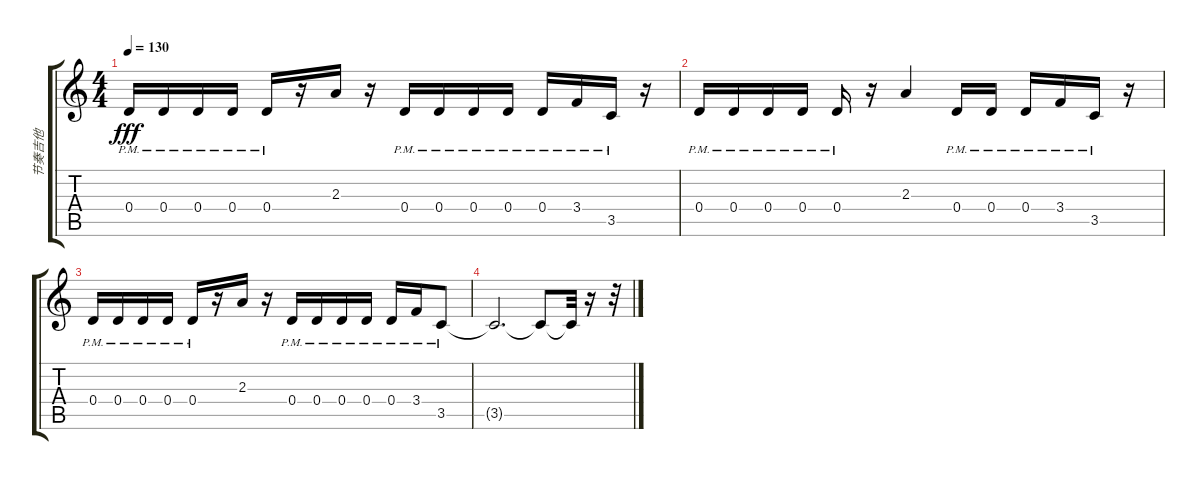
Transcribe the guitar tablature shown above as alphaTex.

\track ("节奏吉他" "节奏吉他") {instrument distortionguitar}
\staff {score tabs}
\tuning (E4 B3 G3 D3 A2 E2) {hide}
\ts (4 4)
\tempo 130
\clef g2
\ks c
0.4{pm}.16{dy fff} 0.4{pm}.16 0.4{pm}.16 0.4{pm}.16 0.4{pm}.16 r.16 2.3.16 r.16 0.4{pm}.16 0.4{pm}.16 0.4{pm}.16 0.4{pm}.16 0.4{pm}.16 3.4{pm}.16 3.5{pm}.16 r.16 |
0.4{pm}.16 0.4{pm}.16 0.4{pm}.16 0.4{pm}.16 0.4{pm}.16 r.16 2.3.4 0.4{pm}.16 0.4{pm}.16 0.4{pm}.16 3.4{pm}.16 3.5{pm}.16 r.16 |
0.4{pm}.16 0.4{pm}.16 0.4{pm}.16 0.4{pm}.16 0.4{pm}.16 r.16 2.3.16 r.16 0.4{pm}.16 0.4{pm}.16 0.4{pm}.16 0.4{pm}.16 0.4{pm}.16 3.4{pm}.16 3.5{pm}.8 |
3.5{t}.2{d} 3.5{t}.8 3.5{t}.32 r.16 r.32
